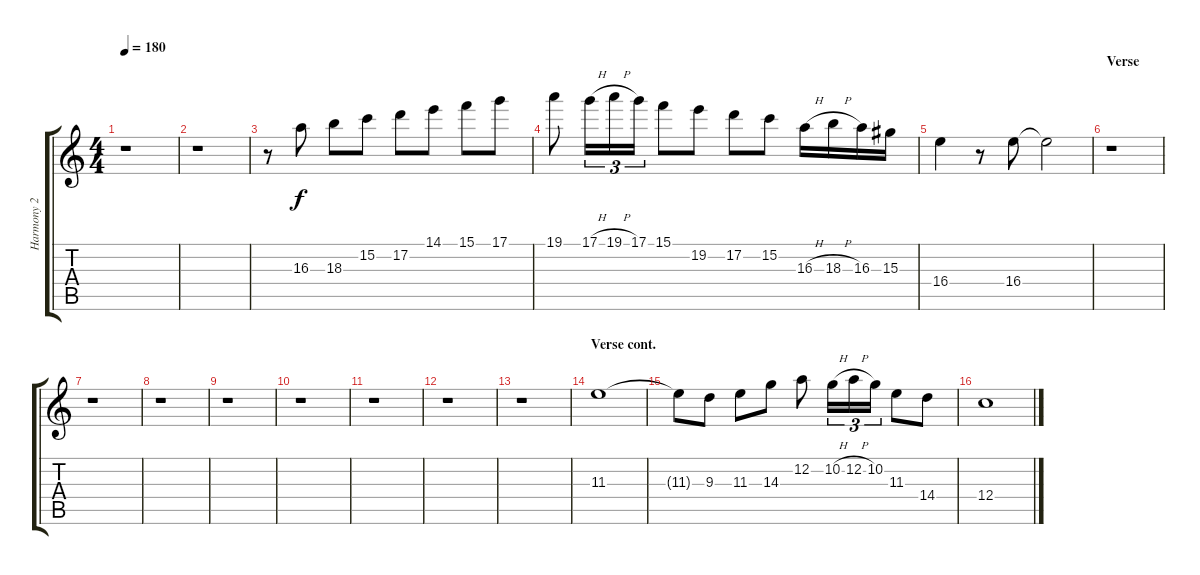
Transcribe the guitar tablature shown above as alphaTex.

\track ("Harmony 2" "Harmony 2") {instrument overdrivenguitar}
\staff {score tabs}
\tuning (D4 A3 F3 C3 G2 C2) {hide}
\ts (4 4)
\tempo 180
\clef g2
\ks aminor
r.1{dy f} |
r.1 |
r.8 16.3.8 18.3.8 15.2.8 17.2.8 14.1.8 15.1.8 17.1.8 |
19.1.8 17.1{h}.16{tu (3 2)} 19.1{h}.16{tu (3 2)} 17.1.16{tu (3 2)} 15.1.8 19.2.8 17.2.8 15.2.8 16.3{h}.16 18.3{h}.16 16.3.16 15.3.16 |
16.4.4 r.8 16.4.8 16.4{t}.2 |
\section ("" "Verse")
r.1 |
r.1 |
r.1 |
r.1 |
r.1 |
r.1 |
r.1 |
r.1 |
\section ("" "Verse cont.")
11.3.1 |
11.3{t}.8 9.3.8 11.3.8 14.3.8 12.2.8 10.2{h}.16{tu (3 2)} 12.2{h}.16{tu (3 2)} 10.2.16{tu (3 2)} 11.3.8 14.4.8 |
12.4.1
